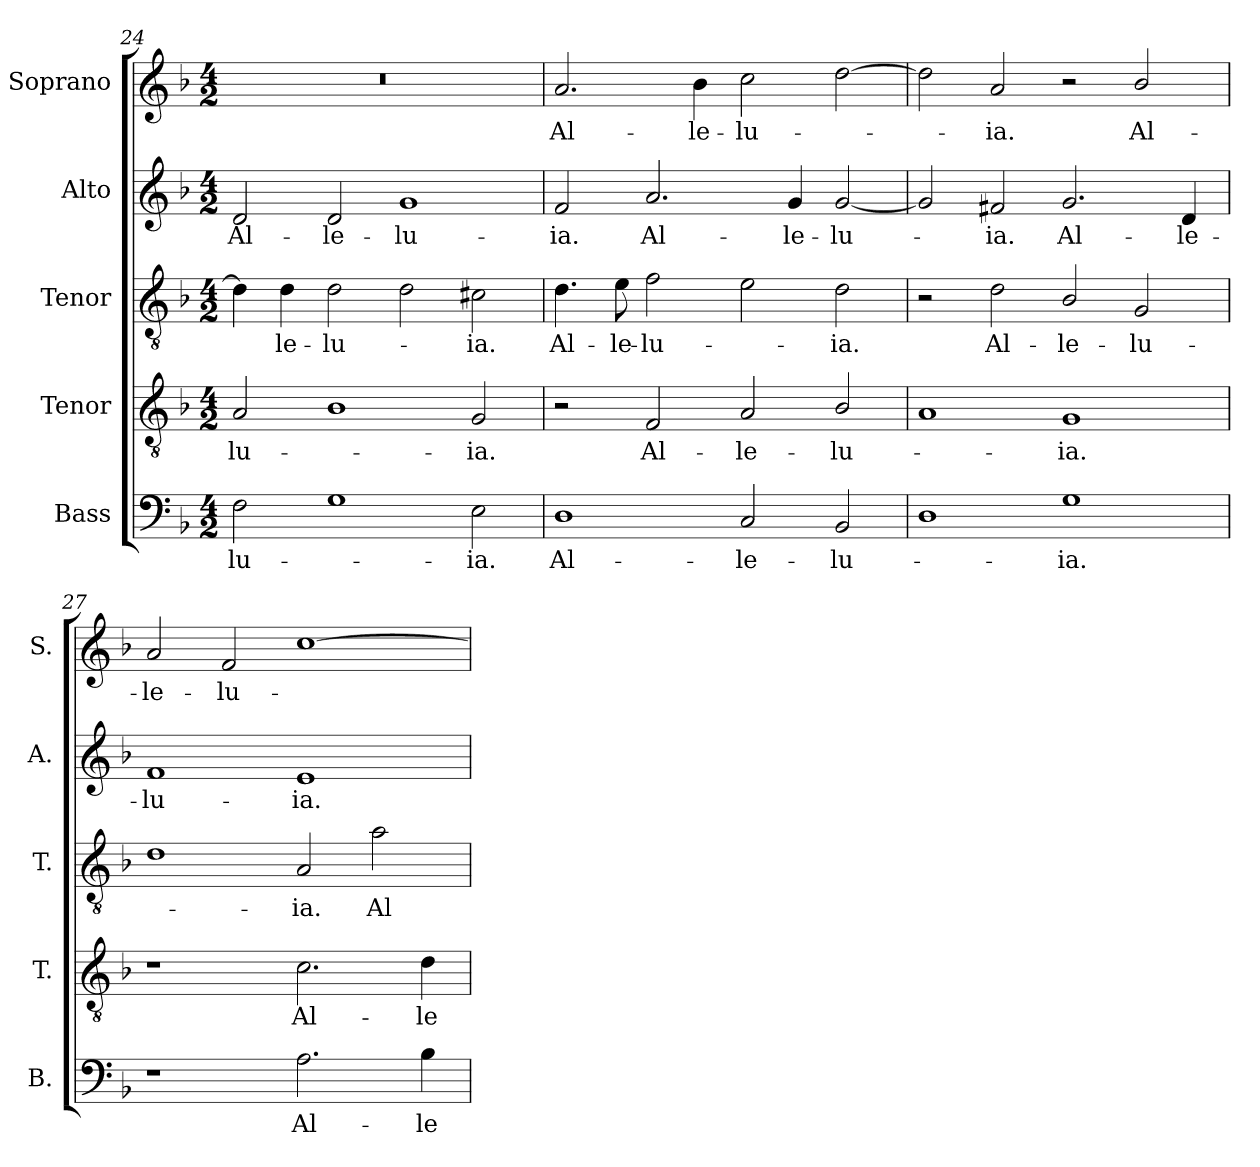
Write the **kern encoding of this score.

**kern	**text	**kern	**text	**kern	**text	**kern	**text	**kern	**text
*part5	*part5	*part4	*part4	*part3	*part3	*part2	*part2	*part1	*part1
*staff5	*staff5	*staff4	*staff4	*staff3	*staff3	*staff2	*staff2	*staff1	*staff1
*I"Bass	*	*I"Tenor	*	*I"Tenor	*	*I"Alto	*	*I"Soprano	*
*I'B.	*	*I'T.	*	*I'T.	*	*I'A.	*	*I'S.	*
*clefF4	*	*clefGv2	*	*clefGv2	*	*clefG2	*	*clefG2	*
*	*	*ITrd7c12	*	*ITrd7c12	*	*	*	*	*
*k[b-]	*	*k[b-]	*	*k[b-]	*	*k[b-]	*	*k[b-]	*
*F:	*	*F:	*	*F:	*	*F:	*	*F:	*
*M4/2	*	*M4/2	*	*M4/2	*	*M4/2	*	*M4/2	*
=24	=24	=24	=24	=24	=24	=24	=24	=24	=24
!	!LO:LY:b:color=#000000	!	!	!	!	!	!	!	!
!	!	!	!LO:LY:b:color=#000000	!	!	!	!	!	!
!	!	!	!	!	!	!	!LO:LY:b:color=#000000	!LO:N:vis=1	!
2Fi\	-lu-	2AAi/	-lu-	4Di\]	.	2di/	Al-	0r	.
!	!	!	!	!	!LO:LY:b:color=#000000	!	!	!	!
.	.	.	.	4Di\	-le-	.	.	.	.
!	!	!	!	!	!LO:LY:b:color=#000000	!	!	!	!
!	!	!	!	!	!	!	!LO:LY:b:color=#000000	!	!
1Gi	.	1BB-i	.	2Di\	-lu-	2di/	-le-	.	.
!	!	!	!	!	!	!	!LO:LY:b:color=#000000	!	!
.	.	.	.	2Di\	.	1gi	-lu-	.	.
!	!LO:LY:b:color=#000000	!	!	!	!	!	!	!	!
!	!	!	!LO:LY:b:color=#000000	!	!	!	!	!	!
!	!	!	!	!	!LO:LY:b:color=#000000	!	!	!	!
2Ei\	-ia.	2GGi/	-ia.	2C#Xi\	-ia.	.	.	.	.
=25	=25	=25	=25	=25	=25	=25	=25	=25	=25
!	!LO:LY:b:color=#000000	!	!	!	!	!	!	!	!
!	!	!	!	!	!LO:LY:b:color=#000000	!	!	!	!
!	!	!	!	!	!	!	!LO:LY:b:color=#000000	!	!
!	!	!	!	!	!	!	!	!	!LO:LY:b:color=#000000
1Di	Al-	2r	.	4.Di\	Al-	2fi/	-ia.	2.ai/	Al-
!	!	!	!	!	!LO:LY:b:color=#000000	!	!	!	!
.	.	.	.	8Ei\	-le-	.	.	.	.
!	!	!	!LO:LY:b:color=#000000	!	!	!	!	!	!
!	!	!	!	!	!LO:LY:b:color=#000000	!	!	!	!
!	!	!	!	!	!	!	!LO:LY:b:color=#000000	!	!
.	.	2FFi/	Al-	2Fi\	-lu-	2.ai/	Al-	.	.
!	!	!	!	!	!	!	!	!	!LO:LY:b:color=#000000
.	.	.	.	.	.	.	.	4b-i\	-le-
!	!LO:LY:b:color=#000000	!	!	!	!	!	!	!	!
!	!	!	!LO:LY:b:color=#000000	!	!	!	!	!	!
!	!	!	!	!	!	!	!	!	!LO:LY:b:color=#000000
2Ci/	-le-	2AAi/	-le-	2Ei\	.	.	.	2cci\	-lu-
!	!	!	!	!	!	!	!LO:LY:b:color=#000000	!	!
.	.	.	.	.	.	4gi/	-le-	.	.
!	!LO:LY:b:color=#000000	!	!	!	!	!	!	!	!
!	!	!	!LO:LY:b:color=#000000	!	!	!	!	!	!
!	!	!	!	!	!LO:LY:b:color=#000000	!	!	!	!
!	!	!	!	!	!	!	!LO:LY:b:color=#000000	!	!
2BB-i/	-lu-	2BB-i/	-lu-	2Di\	-ia.	[2gi/	-lu-	[2ddi\	.
=26	=26	=26	=26	=26	=26	=26	=26	=26	=26
1Di	.	1AAi	.	2r	.	2gi/]	.	2ddi\]	.
!	!	!	!	!	!LO:LY:b:color=#000000	!	!	!	!
!	!	!	!	!	!	!	!LO:LY:b:color=#000000	!	!
!	!	!	!	!	!	!	!	!	!LO:LY:b:color=#000000
.	.	.	.	2Di\	Al-	2f#Xi/	-ia.	2ai/	-ia.
!	!LO:LY:b:color=#000000	!	!	!	!	!	!	!	!
!	!	!	!LO:LY:b:color=#000000	!	!	!	!	!	!
!	!	!	!	!	!LO:LY:b:color=#000000	!	!	!	!
!	!	!	!	!	!	!	!LO:LY:b:color=#000000	!	!
1Gi	-ia.	1GGi	-ia.	2BB-i/	-le-	2.gi/	Al-	2r	.
!	!	!	!	!	!LO:LY:b:color=#000000	!	!	!	!
!	!	!	!	!	!	!	!	!	!LO:LY:b:color=#000000
.	.	.	.	2GGi/	-lu-	.	.	2b-i/	Al-
!	!	!	!	!	!	!	!LO:LY:b:color=#000000	!	!
.	.	.	.	.	.	4di/	-le-	.	.
!!LO:PB:g=z
=27	=27	=27	=27	=27	=27	=27	=27	=27	=27
!	!	!	!	!	!	!	!LO:LY:b:color=#000000	!	!
!	!	!	!	!	!	!	!	!	!LO:LY:b:color=#000000
1r	.	1r	.	1Di	.	1fi	-lu-	2ai/	-le-
!	!	!	!	!	!	!	!	!	!LO:LY:b:color=#000000
.	.	.	.	.	.	.	.	2fi/	-lu-
!	!LO:LY:b:color=#000000	!	!	!	!	!	!	!	!
!	!	!	!LO:LY:b:color=#000000	!	!	!	!	!	!
!	!	!	!	!	!LO:LY:b:color=#000000	!	!	!	!
!	!	!	!	!	!	!	!LO:LY:b:color=#000000	!	!
2.Ai\	Al-	2.Ci\	Al-	2AAi/	-ia.	1ei	-ia.	[1cci	.
!	!	!	!	!	!LO:LY:b:color=#000000	!	!	!	!
.	.	.	.	2Ai\	Al-	.	.	.	.
!	!LO:LY:b:color=#000000	!	!	!	!	!	!	!	!
!	!	!	!LO:LY:b:color=#000000	!	!	!	!	!	!
4B-i\	-le-	4Di\	-le-	.	.	.	.	.	.
=	=	=	=	=	=	=	=	=	=
*-	*-	*-	*-	*-	*-	*-	*-	*-	*-
